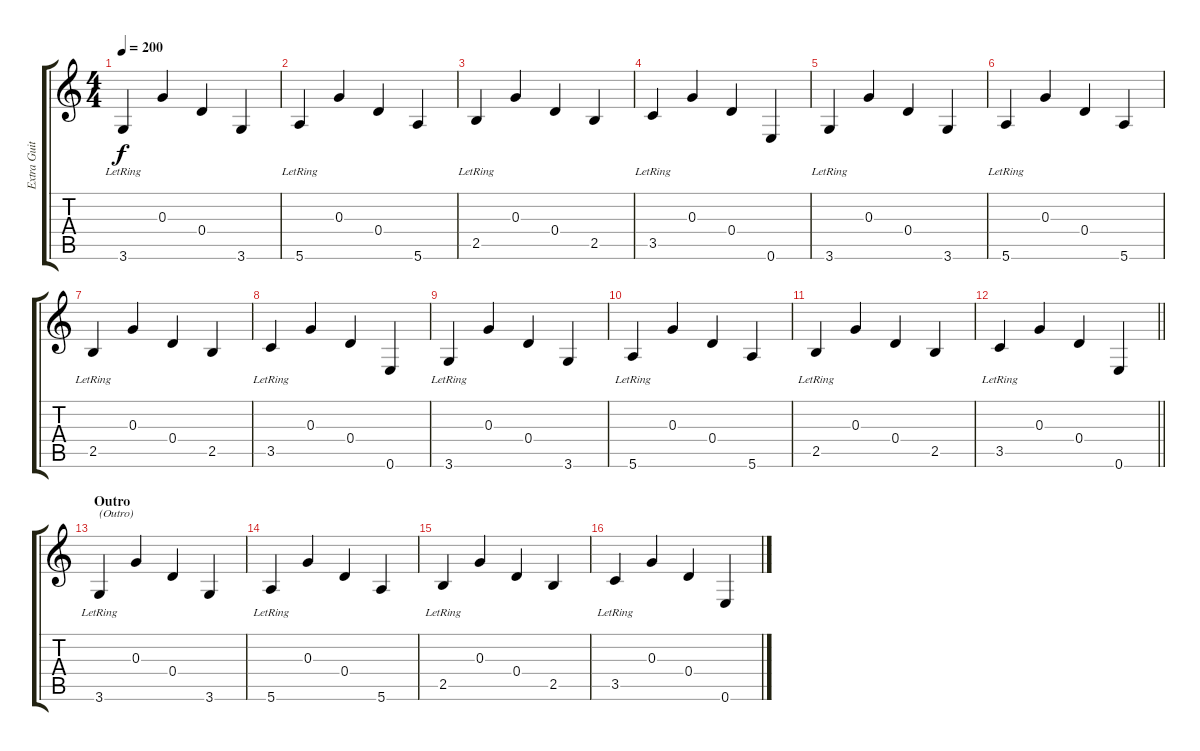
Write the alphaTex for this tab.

\track ("Extra Guitar" "Extra Guit") {instrument distortionguitar}
\staff {score tabs}
\tuning (E4 B3 G3 D3 A2 E2) {hide}
\ts (4 4)
\tempo 200
\clef g2
\ks c
3.6{lr}.4{dy f} 0.3.4 0.4.4 3.6.4 |
5.6{lr}.4 0.3.4 0.4.4 5.6.4 |
2.5{lr}.4 0.3.4 0.4.4 2.5.4 |
3.5{lr}.4 0.3.4 0.4.4 0.6.4 |
3.6{lr}.4 0.3.4 0.4.4 3.6.4 |
5.6{lr}.4 0.3.4 0.4.4 5.6.4 |
2.5{lr}.4 0.3.4 0.4.4 2.5.4 |
3.5{lr}.4 0.3.4 0.4.4 0.6.4 |
3.6{lr}.4 0.3.4 0.4.4 3.6.4 |
5.6{lr}.4 0.3.4 0.4.4 5.6.4 |
2.5{lr}.4 0.3.4 0.4.4 2.5.4 |
\barLineRight lightlight
3.5{lr}.4 0.3.4 0.4.4 0.6.4 |
\section ("" "Outro")
3.6{lr}.4{txt "(Outro)"} 0.3.4 0.4.4 3.6.4 |
5.6{lr}.4 0.3.4 0.4.4 5.6.4 |
2.5{lr}.4 0.3.4 0.4.4 2.5.4 |
3.5{lr}.4 0.3.4 0.4.4 0.6.4
